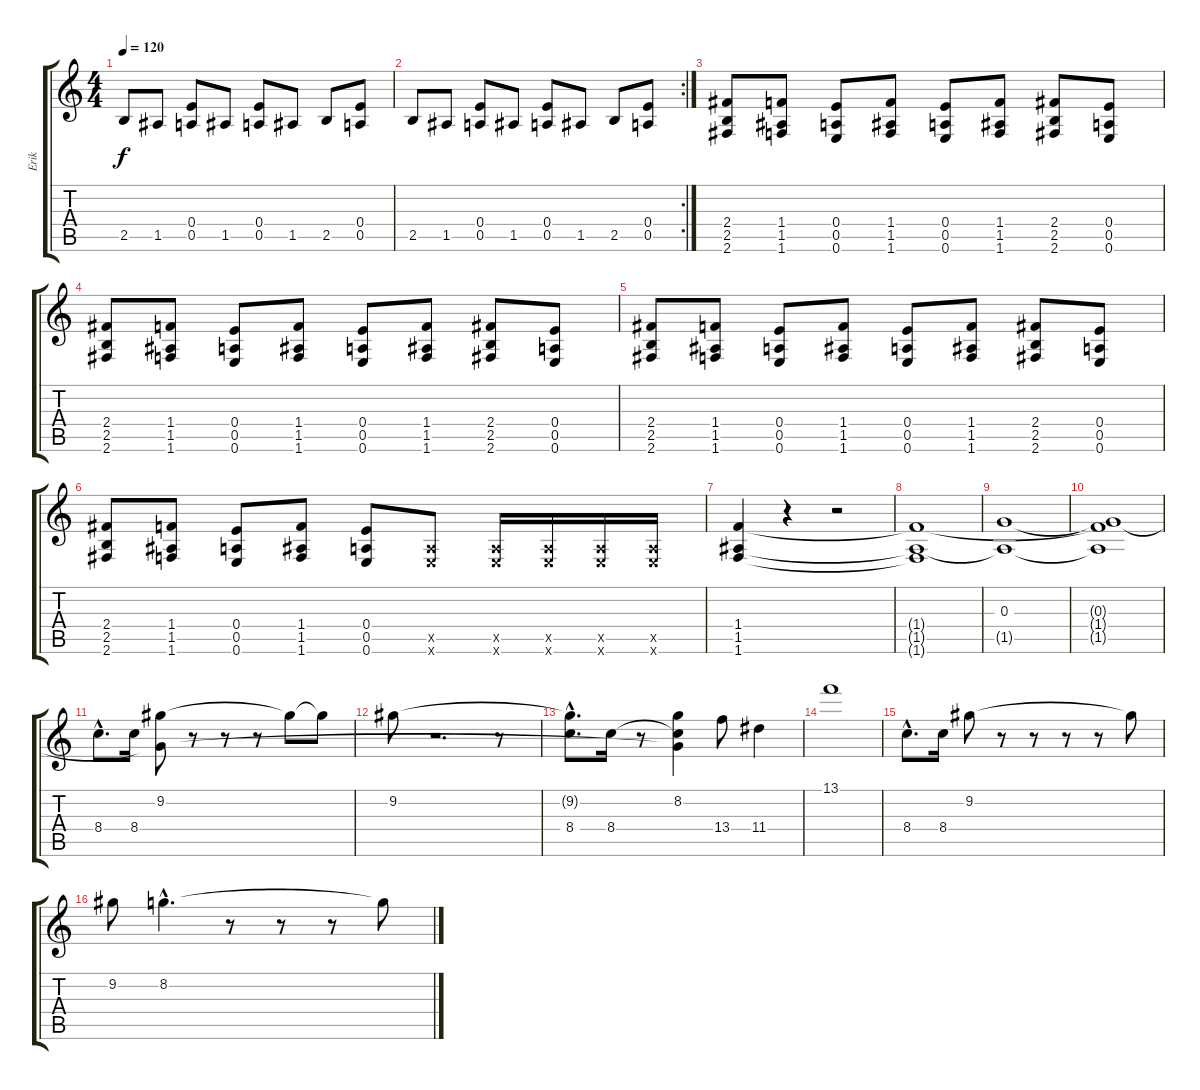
\track ("Erik" "Erik") {instrument overdrivenguitar}
\staff {score tabs}
\tuning (E4 B3 G3 E3 A2 E2) {hide}
\ts (4 4)
\tempo 120
\tempo 135
\tempo 140
\tempo 120
\clef g2
\ks c
2.5.8{dy f instrument overdrivenguitar} 1.5.8 (0.4 0.5).8 1.5.8 (0.4 0.5).8 1.5.8 2.5.8 (0.4 0.5).8 |
\rc 2
2.5.8 1.5.8 (0.4 0.5).8 1.5.8 (0.4 0.5).8 1.5.8 2.5.8 (0.4 0.5).8 |
(2.4 2.5 2.6).8 (1.4 1.5 1.6).8 (0.4 0.5 0.6).8 (1.4 1.5 1.6).8 (0.4 0.5 0.6).8 (1.4 1.5 1.6).8 (2.4 2.5 2.6).8 (0.4 0.5 0.6).8 |
(2.4 2.5 2.6).8 (1.4 1.5 1.6).8 (0.4 0.5 0.6).8 (1.4 1.5 1.6).8 (0.4 0.5 0.6).8 (1.4 1.5 1.6).8 (2.4 2.5 2.6).8 (0.4 0.5 0.6).8 |
(2.4 2.5 2.6).8 (1.4 1.5 1.6).8 (0.4 0.5 0.6).8 (1.4 1.5 1.6).8 (0.4 0.5 0.6).8 (1.4 1.5 1.6).8 (2.4 2.5 2.6).8 (0.4 0.5 0.6).8 |
(2.4 2.5 2.6).8 (1.4 1.5 1.6).8 (0.4 0.5 0.6).8 (1.4 1.5 1.6).8 (0.4 0.5 0.6).8 (0.5{x} 0.6{x}).8{volume 16 instrument overdrivenguitar} (0.5{x} 0.6{x}).16 (0.5{x} 0.6{x}).16 (0.5{x} 0.6{x}).16 (0.5{x} 0.6{x}).16{volume 13} |
(1.4 1.5 1.6).4 r.4 r.2 |
(1.4{t} 1.5{t} 1.6{t}).1 |
(0.3 1.5{t}).1 |
(0.3{t} 1.4{t} 1.5{t}).1 |
8.4{hac}.8{d volume 8 balance 8 instrument electricguitarjazz} 8.4.16 (9.2 0.3{t}).8 r.8 r.8 r.8 9.2{t}.8 9.2{t}.8 |
9.2.8 r.2{d} r.8 |
(9.2{hac t} 8.4{hac}).8{d} 8.4.16 r.8 (8.2 0.3{t} 8.4{t}).4 13.4.8 11.4.4 |
13.1.1 |
8.4{hac}.8{d} 8.4.16 9.2.8 r.8 r.8 r.8 r.8 9.2{t}.8 |
9.2.8 8.2{hac}.4{d} r.8 r.8 r.8 8.2{t}.8
